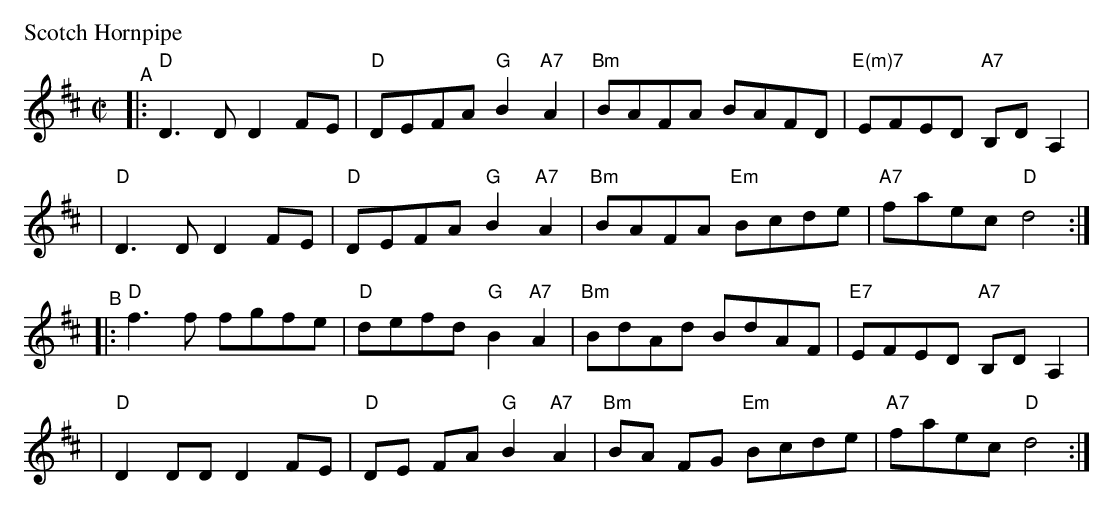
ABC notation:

X:1
P: Scotch Hornpipe
M: C|
L: 1/8
K: D
"^A"\
|:"D"D3D D2FE | "D"DEFA "G"B2"A7"A2 | "Bm"BAFA BAFD | "E(m)7"EFED "A7"B,D A,2 |
| "D"D3D D2FE | "D"DEFA "G"B2"A7"A2 | "Bm"BAFA "Em"Bcde | "A7"faec "D"d4 :|
"^B"\
|:"D"f3f fgfe | "D"defd "G"B2"A7"A2 | "Bm"BdAd BdAF | "E7"EFED "A7"B,D A,2 |
| "D"D2 DD D2 FE | "D"DE FA "G"B2 "A7"A2 | "Bm"BA FG "Em"Bcde | "A7"faec "D"d4 :|
